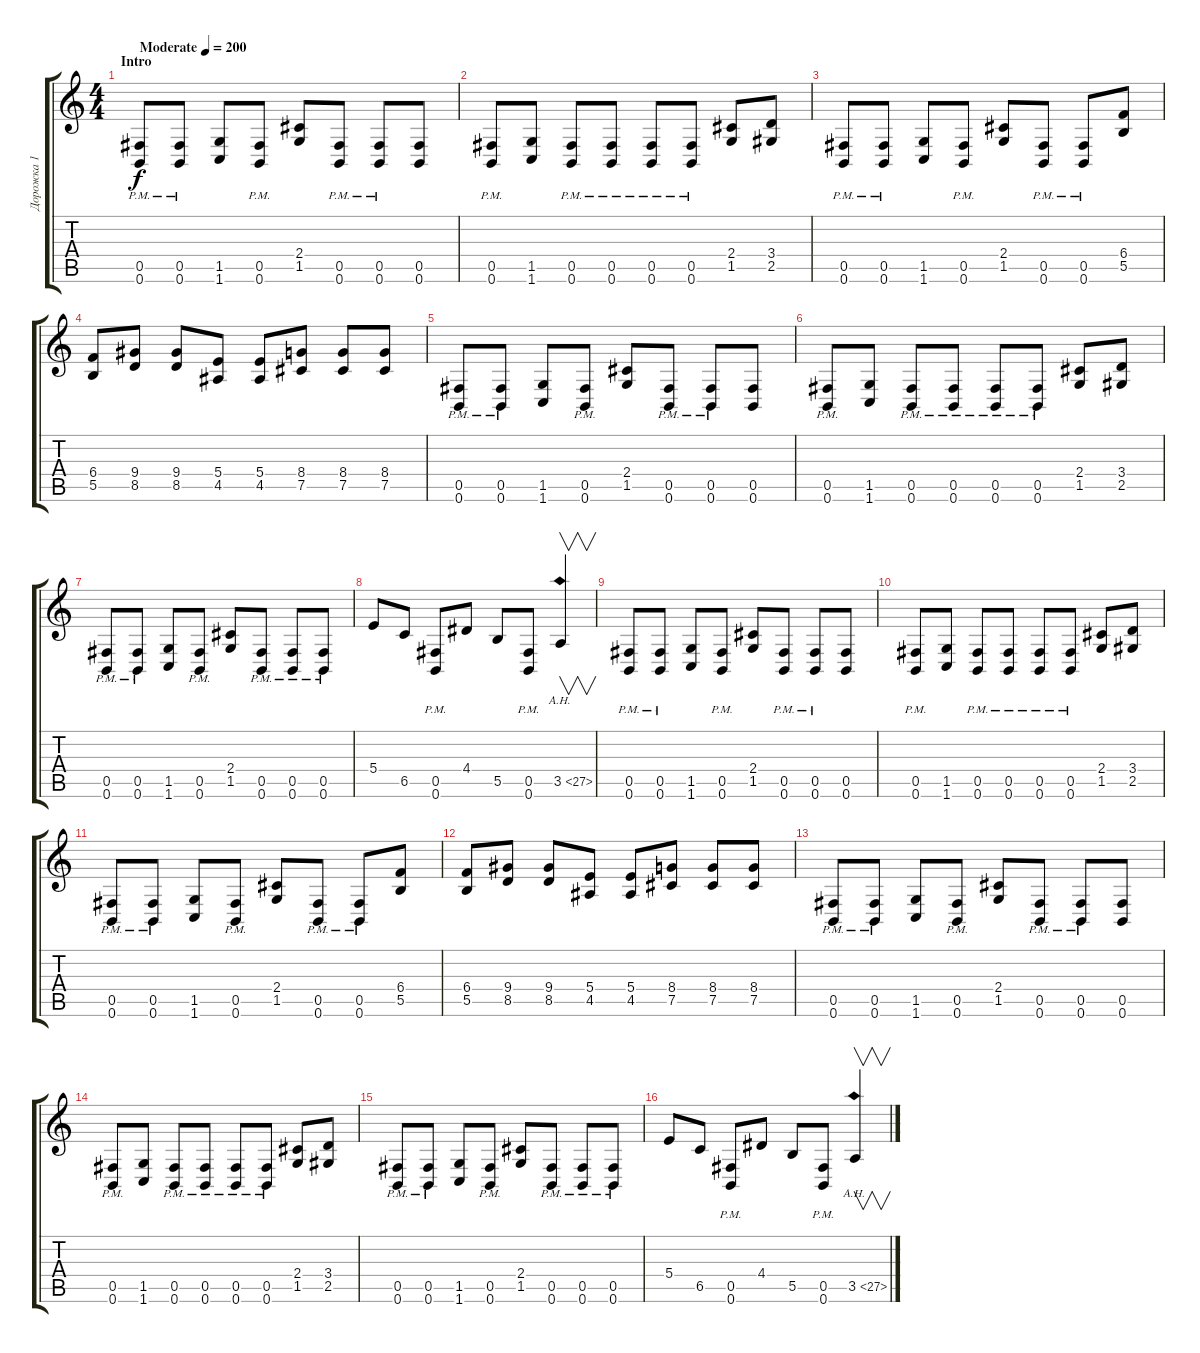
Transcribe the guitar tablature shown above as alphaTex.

\track ("Дорожка 1" "Дорожка 1") {instrument distortionguitar}
\staff {score tabs}
\tuning (Db4 Ab3 E3 B2 Gb2 B1) {hide}
\ts (4 4)
\section ("" "Intro")
\tempo (200 "Moderate")
\clef g2
\ks c
(0.5{pm} 0.6{pm}).8{dy f instrument distortionguitar} (0.5{pm} 0.6{pm}).8 (1.5 1.6).8 (0.5{pm} 0.6{pm}).8 (2.4 1.5).8 (0.5{pm} 0.6{pm}).8 (0.5{pm} 0.6{pm}).8 (0.5 0.6).8 |
(0.5{pm} 0.6{pm}).8 (1.5 1.6).8 (0.5{pm} 0.6{pm}).8 (0.5{pm} 0.6{pm}).8 (0.5{pm} 0.6{pm}).8 (0.5{pm} 0.6{pm}).8 (2.4 1.5).8 (3.4 2.5).8 |
(0.5{pm} 0.6{pm}).8 (0.5{pm} 0.6{pm}).8 (1.5 1.6).8 (0.5{pm} 0.6{pm}).8 (2.4 1.5).8 (0.5{pm} 0.6{pm}).8 (0.5{pm} 0.6{pm}).8 (6.4 5.5).8 |
(6.4 5.5).8 (9.4 8.5).8 (9.4 8.5).8 (5.4 4.5).8 (5.4 4.5).8 (8.4 7.5).8 (8.4 7.5).8 (8.4 7.5).8 |
(0.5{pm} 0.6{pm}).8 (0.5{pm} 0.6{pm}).8 (1.5 1.6).8 (0.5{pm} 0.6{pm}).8 (2.4 1.5).8 (0.5{pm} 0.6{pm}).8 (0.5{pm} 0.6{pm}).8 (0.5 0.6).8 |
(0.5{pm} 0.6{pm}).8 (1.5 1.6).8 (0.5{pm} 0.6{pm}).8 (0.5{pm} 0.6{pm}).8 (0.5{pm} 0.6{pm}).8 (0.5{pm} 0.6{pm}).8 (2.4 1.5).8 (3.4 2.5).8 |
(0.5{pm} 0.6{pm}).8 (0.5{pm} 0.6{pm}).8 (1.5 1.6).8 (0.5{pm} 0.6{pm}).8 (2.4 1.5).8 (0.5{pm} 0.6{pm}).8 (0.5{pm} 0.6{pm}).8 (0.5{pm} 0.6{pm}).8 |
5.4.8 6.5.8 (0.5{pm} 0.6{pm}).8 4.4.8 5.5.8 (0.5{pm} 0.6{pm}).8 3.5{ah 24}.4{v} |
(0.5{pm} 0.6{pm}).8 (0.5{pm} 0.6{pm}).8 (1.5 1.6).8 (0.5{pm} 0.6{pm}).8 (2.4 1.5).8 (0.5{pm} 0.6{pm}).8 (0.5{pm} 0.6{pm}).8 (0.5 0.6).8 |
(0.5{pm} 0.6{pm}).8 (1.5 1.6).8 (0.5{pm} 0.6{pm}).8 (0.5{pm} 0.6{pm}).8 (0.5{pm} 0.6{pm}).8 (0.5{pm} 0.6{pm}).8 (2.4 1.5).8 (3.4 2.5).8 |
(0.5{pm} 0.6{pm}).8 (0.5{pm} 0.6{pm}).8 (1.5 1.6).8 (0.5{pm} 0.6{pm}).8 (2.4 1.5).8 (0.5{pm} 0.6{pm}).8 (0.5{pm} 0.6{pm}).8 (6.4 5.5).8 |
(6.4 5.5).8 (9.4 8.5).8 (9.4 8.5).8 (5.4 4.5).8 (5.4 4.5).8 (8.4 7.5).8 (8.4 7.5).8 (8.4 7.5).8 |
(0.5{pm} 0.6{pm}).8 (0.5{pm} 0.6{pm}).8 (1.5 1.6).8 (0.5{pm} 0.6{pm}).8 (2.4 1.5).8 (0.5{pm} 0.6{pm}).8 (0.5{pm} 0.6{pm}).8 (0.5 0.6).8 |
(0.5{pm} 0.6{pm}).8 (1.5 1.6).8 (0.5{pm} 0.6{pm}).8 (0.5{pm} 0.6{pm}).8 (0.5{pm} 0.6{pm}).8 (0.5{pm} 0.6{pm}).8 (2.4 1.5).8 (3.4 2.5).8 |
(0.5{pm} 0.6{pm}).8 (0.5{pm} 0.6{pm}).8 (1.5 1.6).8 (0.5{pm} 0.6{pm}).8 (2.4 1.5).8 (0.5{pm} 0.6{pm}).8 (0.5{pm} 0.6{pm}).8 (0.5{pm} 0.6{pm}).8 |
5.4.8 6.5.8 (0.5{pm} 0.6{pm}).8 4.4.8 5.5.8 (0.5{pm} 0.6{pm}).8 3.5{ah 24}.4{v}
